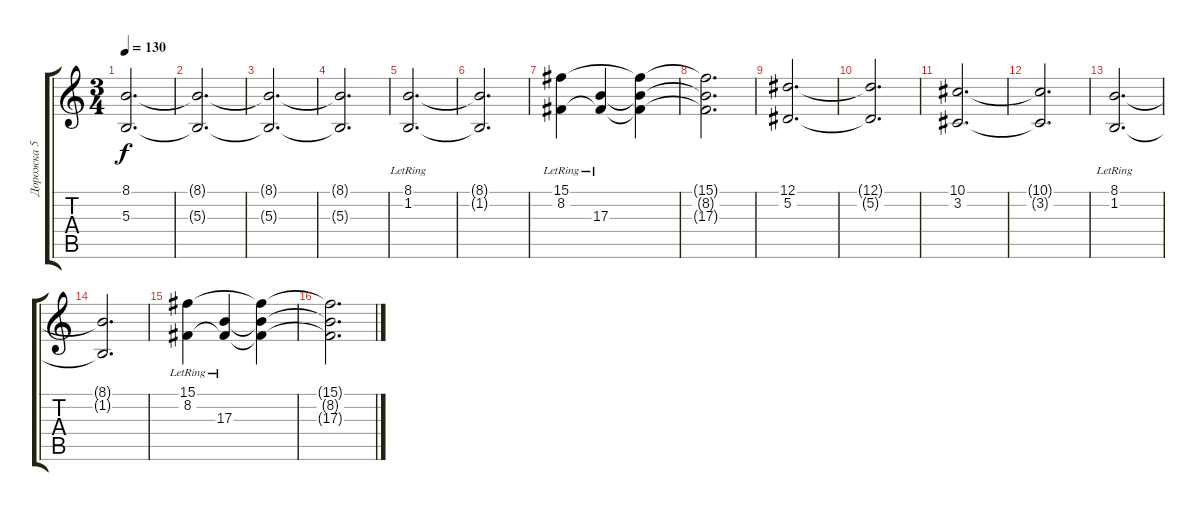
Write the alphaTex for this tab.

\track ("Дорожка 5" "Дорожка 5") {instrument voiceoohs}
\staff {score tabs}
\tuning (Eb4 Bb3 Gb3 Db3 Ab2 Db2) {hide}
\ts (3 4)
\tempo 130
\clef g2
\ks c
(8.1{t} 5.3{t}).2{d dy f} |
(8.1{t} 5.3{t}).2{d} |
(8.1{t} 5.3{t}).2{d} |
(8.1{t} 5.3{t}).2{d} |
(8.1 1.2{lr}).2{d volume 14 instrument lead2sawtooth} |
(8.1{t} 1.2{t}).2{d} |
(15.1{lr} 8.2).4 (8.2{t} 17.3{lr}).4 (15.1{t} 8.2{t} 17.3{t}).4 |
(15.1{t} 8.2{t} 17.3{t}).2{d} |
(12.1 5.2).2{d} |
(12.1{t} 5.2{t}).2{d} |
(10.1 3.2).2{d} |
(10.1{t} 3.2{t}).2{d} |
(8.1 1.2{lr}).2{d} |
(8.1{t} 1.2{t}).2{d} |
(15.1{lr} 8.2).4 (8.2{t} 17.3{lr}).4 (15.1{t} 8.2{t} 17.3{t}).4 |
(15.1{t} 8.2{t} 17.3{t}).2{d}
